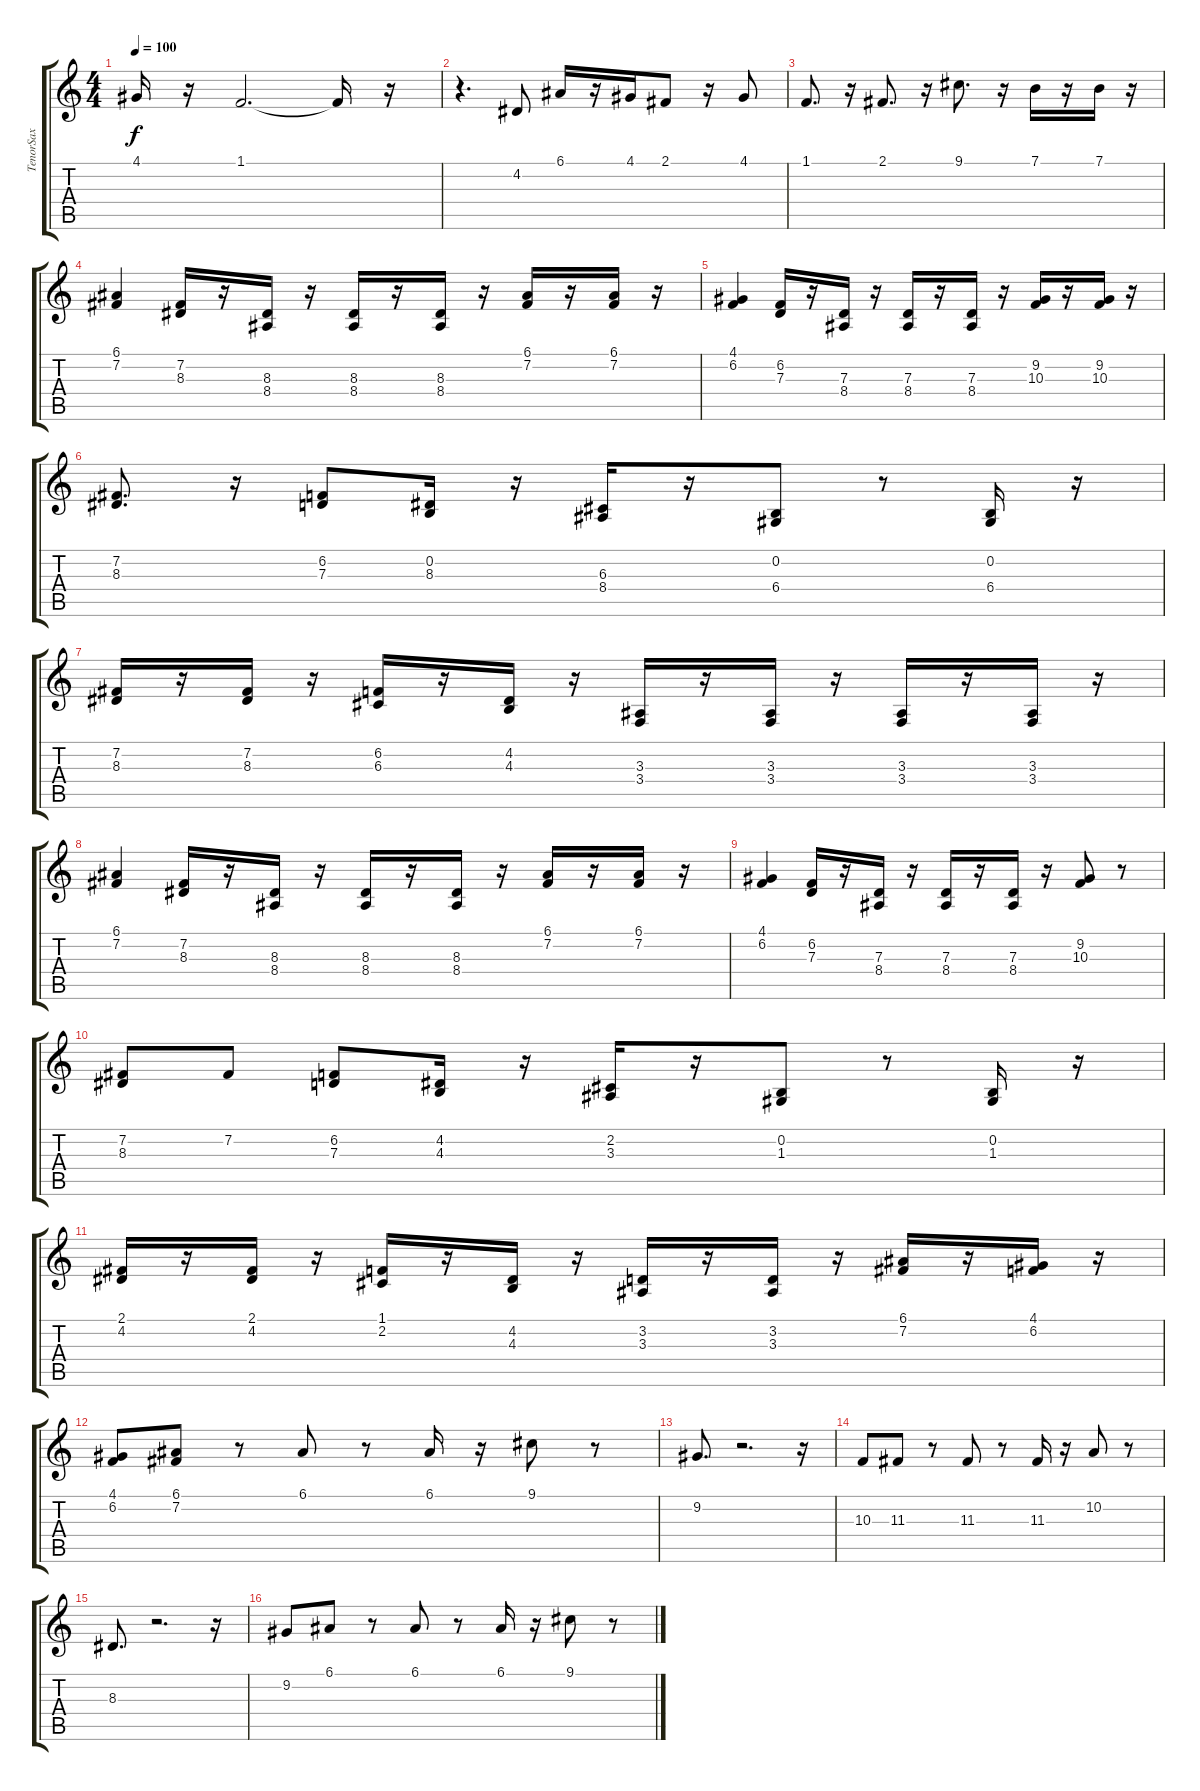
\track ("TenorSax" "TenorSax") {instrument tenorsax}
\staff {score tabs}
\tuning (E4 B3 G3 D3 A2 E2) {hide}
\ts (4 4)
\tempo 100
\clef g2
\ks c
4.1{t}.16{dy f} r.16 1.1.2{d} 1.1{t}.16 r.16 |
r.4{d} 4.2.8 6.1.16 r.16 4.1.16 2.1.8 r.16 4.1.8 |
1.1.8{d} r.16 2.1.8{d} r.16 9.1.8{d} r.16 7.1.16 r.16 7.1.16 r.16 |
(6.1 7.2).4 (7.2 8.3).16 r.16 (8.3 8.4).16 r.16 (8.3 8.4).16 r.16 (8.3 8.4).16 r.16 (6.1 7.2).16 r.16 (6.1 7.2).16 r.16 |
(4.1 6.2).4 (6.2 7.3).16 r.16 (7.3 8.4).16 r.16 (7.3 8.4).16 r.16 (7.3 8.4).16 r.16 (9.2 10.3).16 r.16 (9.2 10.3).16 r.16 |
(7.2 8.3).8{d} r.16 (6.2 7.3).8 (0.2 8.3).16 r.16 (6.3 8.4).16 r.16 (0.2 6.4).8 r.8 (0.2 6.4).16 r.16 |
(7.2 8.3).16 r.16 (7.2 8.3).16 r.16 (6.2 6.3).16 r.16 (4.2 4.3).16 r.16 (3.3 3.4).16 r.16 (3.3 3.4).16 r.16 (3.3 3.4).16 r.16 (3.3 3.4).16 r.16 |
(6.1 7.2).4 (7.2 8.3).16 r.16 (8.3 8.4).16 r.16 (8.3 8.4).16 r.16 (8.3 8.4).16 r.16 (6.1 7.2).16 r.16 (6.1 7.2).16 r.16 |
(4.1 6.2).4 (6.2 7.3).16 r.16 (7.3 8.4).16 r.16 (7.3 8.4).16 r.16 (7.3 8.4).16 r.16 (9.2 10.3).8 r.8 |
(7.2 8.3).8 7.2.8 (6.2 7.3).8 (4.2 4.3).16 r.16 (2.2 3.3).16 r.16 (0.2 1.3).8 r.8 (0.2 1.3).16 r.16 |
(2.1 4.2).16 r.16 (2.1 4.2).16 r.16 (1.1 2.2).16 r.16 (4.2 4.3).16 r.16 (3.2 3.3).16 r.16 (3.2 3.3).16 r.16 (6.1 7.2).16 r.16 (4.1 6.2).16 r.16 |
(4.1 6.2).8 (6.1 7.2).8 r.8 6.1.8 r.8 6.1.16 r.16 9.1.8 r.8 |
9.2.8{d} r.2{d} r.16 |
10.3.8 11.3.8 r.8 11.3.8 r.8 11.3.16 r.16 10.2.8 r.8 |
8.3.8{d} r.2{d} r.16 |
9.2.8 6.1.8 r.8 6.1.8 r.8 6.1.16 r.16 9.1.8 r.8
